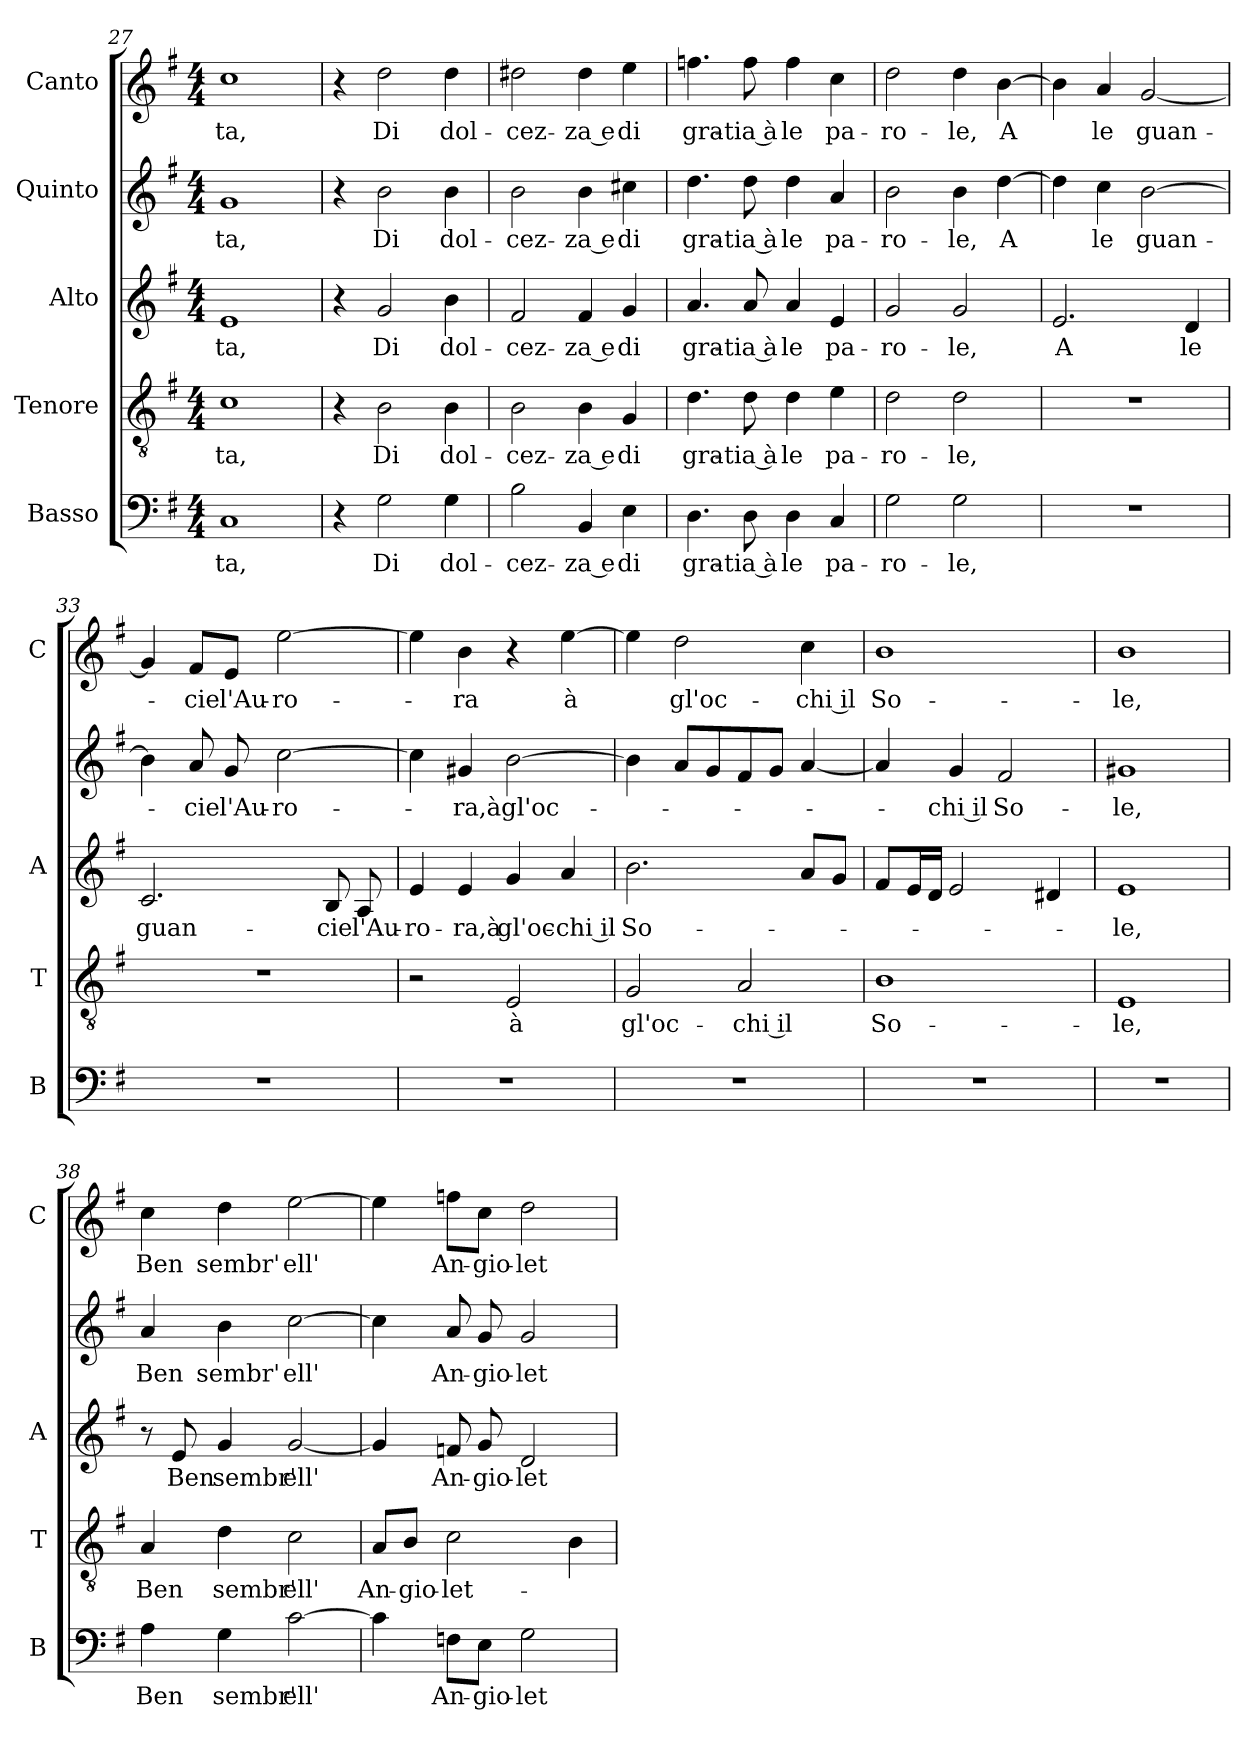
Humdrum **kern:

**kern	**text	**kern	**text	**kern	**text	**kern	**text	**kern	**text
*part5	*part5	*part4	*part4	*part3	*part3	*part2	*part2	*part1	*part1
*staff5	*staff5	*staff4	*staff4	*staff3	*staff3	*staff2	*staff2	*staff1	*staff1
*I"Basso	*	*I"Tenore	*	*I"Alto	*	*I"Quinto	*	*I"Canto	*
*I'B	*	*I'T	*	*I'A	*	*	*	*I'C	*
*clefF4	*	*clefGv2	*	*clefG2	*	*clefG2	*	*clefG2	*
*k[f#]	*	*k[f#]	*	*k[f#]	*	*k[f#]	*	*k[f#]	*
*G:	*	*G:	*	*G:	*	*G:	*	*G:	*
*M4/4	*	*M4/4	*	*M4/4	*	*M4/4	*	*M4/4	*
=27	=27	=27	=27	=27	=27	=27	=27	=27	=27
!	!LO:LY:b	!	!LO:LY:b	!	!LO:LY:b	!	!LO:LY:b	!	!LO:LY:b
1C	-ta,	1c	-ta,	1e	-ta,	1g	-ta,	1cc	-ta,
=28	=28	=28	=28	=28	=28	=28	=28	=28	=28
4r	.	4r	.	4r	.	4r	.	4r	.
!	!LO:LY:b	!	!LO:LY:b	!	!LO:LY:b	!	!LO:LY:b	!	!LO:LY:b
2G\	Di	2B\	Di	2g/	Di	2b\	Di	2dd\	Di
!	!LO:LY:b	!	!LO:LY:b	!	!LO:LY:b	!	!LO:LY:b	!	!LO:LY:b
4G\	dol-	4B\	dol-	4b\	dol-	4b\	dol-	4dd\	dol-
=29	=29	=29	=29	=29	=29	=29	=29	=29	=29
!	!LO:LY:b	!	!LO:LY:b	!	!LO:LY:b	!	!LO:LY:b	!	!LO:LY:b
2B\	-cez-	2B\	-cez-	2f#/	-cez-	2b\	-cez-	2dd#X\	-cez-
!	!LO:LY:b	!	!LO:LY:b	!	!LO:LY:b	!	!LO:LY:b	!	!LO:LY:b
4BB/	-za e	4B\	-za e	4f#/	-za e	4b\	-za e	4dd#\	-za e
!	!LO:LY:b	!	!LO:LY:b	!	!LO:LY:b	!	!LO:LY:b	!	!LO:LY:b
4E\	di	4G/	di	4g/	di	4cc#X\	di	4ee\	di
!!LO:PB:g=z
=30	=30	=30	=30	=30	=30	=30	=30	=30	=30
!	!LO:LY:b	!	!LO:LY:b	!	!LO:LY:b	!	!LO:LY:b	!	!LO:LY:b
4.D\	gra-	4.d\	gra-	4.a/	gra-	4.dd\	gra-	4.ffn\	gra-
!	!LO:LY:b	!	!LO:LY:b	!	!LO:LY:b	!	!LO:LY:b	!	!LO:LY:b
8D\	-tia à	8d\	-tia à	8a/	-tia à	8dd\	-tia à	8ff\	-tia à
!	!LO:LY:b	!	!LO:LY:b	!	!LO:LY:b	!	!LO:LY:b	!	!LO:LY:b
4D\	le	4d\	le	4a/	le	4dd\	le	4ff\	le
!	!LO:LY:b	!	!LO:LY:b	!	!LO:LY:b	!	!LO:LY:b	!	!LO:LY:b
4C/	pa-	4e\	pa-	4e/	pa-	4a/	pa-	4cc\	pa-
=31	=31	=31	=31	=31	=31	=31	=31	=31	=31
!	!LO:LY:b	!	!LO:LY:b	!	!LO:LY:b	!	!LO:LY:b	!	!LO:LY:b
2G\	-ro-	2d\	-ro-	2g/	-ro-	2b\	-ro-	2dd\	-ro-
!	!LO:LY:b	!	!LO:LY:b	!	!LO:LY:b	!	!LO:LY:b	!	!LO:LY:b
2G\	-le,	2d\	-le,	2g/	-le,	4b\	-le,	4dd\	-le,
!	!	!	!	!	!	!	!LO:LY:b	!	!LO:LY:b
.	.	.	.	.	.	[4dd\	A	[4b\	A
=32	=32	=32	=32	=32	=32	=32	=32	=32	=32
!	!	!	!	!	!LO:LY:b	!	!	!	!
1r	.	1r	.	2.e/	A	4dd\]	.	4b\]	.
!	!	!	!	!	!	!	!LO:LY:b	!	!LO:LY:b
.	.	.	.	.	.	4cc\	le	4a/	le
!	!	!	!	!	!	!	!LO:LY:b	!	!LO:LY:b
.	.	.	.	.	.	[2b\	guan-	[2g/	guan-
!	!	!	!	!	!LO:LY:b	!	!	!	!
.	.	.	.	4d/	le	.	.	.	.
=33	=33	=33	=33	=33	=33	=33	=33	=33	=33
!	!	!	!	!	!LO:LY:b	!	!	!	!
1r	.	1r	.	2.c/	guan-	4b\]	.	4g/]	.
!	!	!	!	!	!	!	!LO:LY:b	!	!LO:LY:b
.	.	.	.	.	.	8a/	-cie	8f#/L	-cie
!	!	!	!	!	!	!	!LO:LY:b	!	!LO:LY:b
.	.	.	.	.	.	8g/	l'Au-	8e/J	l'Au-
!	!	!	!	!	!	!	!LO:LY:b	!	!LO:LY:b
.	.	.	.	.	.	[2cc\	-ro-	[2ee\	-ro-
!	!	!	!	!	!LO:LY:b	!	!	!	!
.	.	.	.	8B/	-cie	.	.	.	.
!	!	!	!	!	!LO:LY:b	!	!	!	!
.	.	.	.	8A/	l'Au-	.	.	.	.
=34	=34	=34	=34	=34	=34	=34	=34	=34	=34
!	!	!	!	!	!LO:LY:b	!	!	!	!
1r	.	2r	.	4e/	-ro-	4cc\]	.	4ee\]	.
!	!	!	!	!	!LO:LY:b	!	!LO:LY:b	!	!LO:LY:b
.	.	.	.	4e/	-ra,à	4g#X/	-ra,à	4b\	-ra
!	!	!	!LO:LY:b	!	!LO:LY:b	!	!LO:LY:b	!	!
.	.	2E/	à	4g/	gl'oc-	[2b\	gl'oc-	4r	.
!	!	!	!	!	!LO:LY:b	!	!	!	!LO:LY:b
.	.	.	.	4a/	-chi il	.	.	[4ee\	à
=35	=35	=35	=35	=35	=35	=35	=35	=35	=35
!	!	!	!LO:LY:b	!	!LO:LY:b	!	!	!	!
1r	.	2G/	gl'oc-	2.b\	So-	4b\]	.	4ee\]	.
!	!	!	!	!	!	!	!	!	!LO:LY:b
.	.	.	.	.	.	8a/L	.	2dd\	gl'oc-
.	.	.	.	.	.	8g/	.	.	.
!	!	!	!LO:LY:b	!	!	!	!	!	!
.	.	2A/	-chi il	.	.	8f#/	.	.	.
.	.	.	.	.	.	8g/J	.	.	.
!	!	!	!	!	!	!	!	!	!LO:LY:b
.	.	.	.	8a/L	.	[4a/	.	4cc\	-chi il
.	.	.	.	8g/J	.	.	.	.	.
=36	=36	=36	=36	=36	=36	=36	=36	=36	=36
!	!	!	!LO:LY:b	!	!	!	!	!	!LO:LY:b
1r	.	1B	So-	8f#/L	.	4a/]	.	1b	So-
.	.	.	.	16e/L	.	.	.	.	.
.	.	.	.	16d/JJ	.	.	.	.	.
!	!	!	!	!	!	!	!LO:LY:b	!	!
.	.	.	.	2e/	.	4g/	-chi il	.	.
!	!	!	!	!	!	!	!LO:LY:b	!	!
.	.	.	.	.	.	2f#/	So-	.	.
.	.	.	.	4d#X/	.	.	.	.	.
!!LO:LB:g=z
=37	=37	=37	=37	=37	=37	=37	=37	=37	=37
!	!	!	!LO:LY:b	!	!LO:LY:b	!	!LO:LY:b	!	!LO:LY:b
1r	.	1E	-le,	1e	-le,	1g#X	-le,	1b	-le,
=38	=38	=38	=38	=38	=38	=38	=38	=38	=38
!	!LO:LY:b	!	!LO:LY:b	!	!	!	!LO:LY:b	!	!LO:LY:b
4A\	Ben	4A/	Ben	8r	.	4a/	Ben	4cc\	Ben
!	!	!	!	!	!LO:LY:b	!	!	!	!
.	.	.	.	8e/	Ben	.	.	.	.
!	!LO:LY:b	!	!LO:LY:b	!	!LO:LY:b	!	!LO:LY:b	!	!LO:LY:b
4G\	sembr'	4d\	sembr'	4g/	sembr'	4b\	sembr'	4dd\	sembr'
!	!LO:LY:b	!	!LO:LY:b	!	!LO:LY:b	!	!LO:LY:b	!	!LO:LY:b
[2c\	ell'	2c\	ell'	[2g/	ell'	[2cc\	ell'	[2ee\	ell'
=39	=39	=39	=39	=39	=39	=39	=39	=39	=39
!	!	!	!LO:LY:b	!	!	!	!	!	!
4c\]	.	8A/L	An-	4g/]	.	4cc\]	.	4ee\]	.
!	!	!	!LO:LY:b	!	!	!	!	!	!
.	.	8B/J	-gio-	.	.	.	.	.	.
!	!LO:LY:b	!	!LO:LY:b	!	!LO:LY:b	!	!LO:LY:b	!	!LO:LY:b
8Fn\L	An-	2c\	-let-	8fn/	An-	8a/	An-	8ffn\L	An-
!	!LO:LY:b	!	!	!	!LO:LY:b	!	!LO:LY:b	!	!LO:LY:b
8E\J	-gio-	.	.	8g/	-gio-	8g/	-gio-	8cc\J	-gio-
!	!LO:LY:b	!	!	!	!LO:LY:b	!	!LO:LY:b	!	!LO:LY:b
2G\	-let-	.	.	2d/	-let-	2g/	-let-	2dd\	-let-
.	.	4B\	.	.	.	.	.	.	.
=	=	=	=	=	=	=	=	=	=
*-	*-	*-	*-	*-	*-	*-	*-	*-	*-
